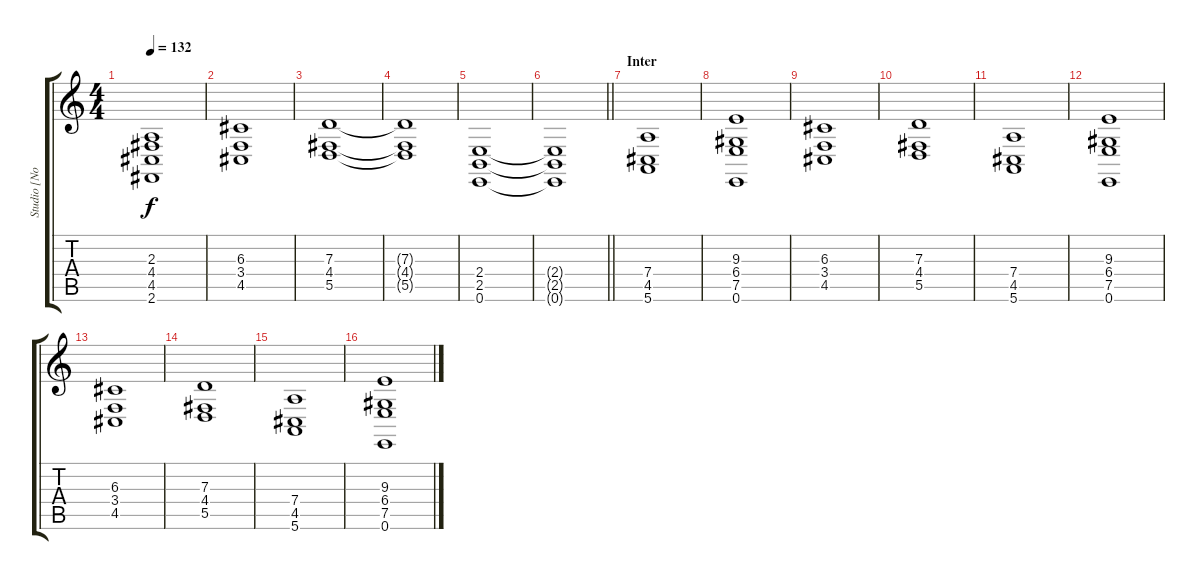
\track ("Studio [Noise/FX]" "Studio [No") {instrument pad2warm}
\staff {score tabs}
\tuning (E4 B3 G3 D3 A2 E2) {hide}
\ts (4 4)
\tempo 132
\clef g2
\ks c
(2.3 4.4 4.5 2.6).1{dy f} |
(6.3 3.4 4.5).1 |
(7.3 4.4 5.5).1 |
(7.3{t} 4.4{t} 5.5{t}).1 |
(2.4 2.5 0.6).1 |
\barLineRight lightlight
(2.4{t} 2.5{t} 0.6{t}).1 |
\section ("" "Inter")
(7.4 4.5 5.6).1 |
(9.3 6.4 7.5 0.6).1 |
(6.3 3.4 4.5).1 |
(7.3 4.4 5.5).1 |
(7.4 4.5 5.6).1 |
(9.3 6.4 7.5 0.6).1 |
(6.3 3.4 4.5).1 |
(7.3 4.4 5.5).1 |
(7.4 4.5 5.6).1 |
(9.3 6.4 7.5 0.6).1
